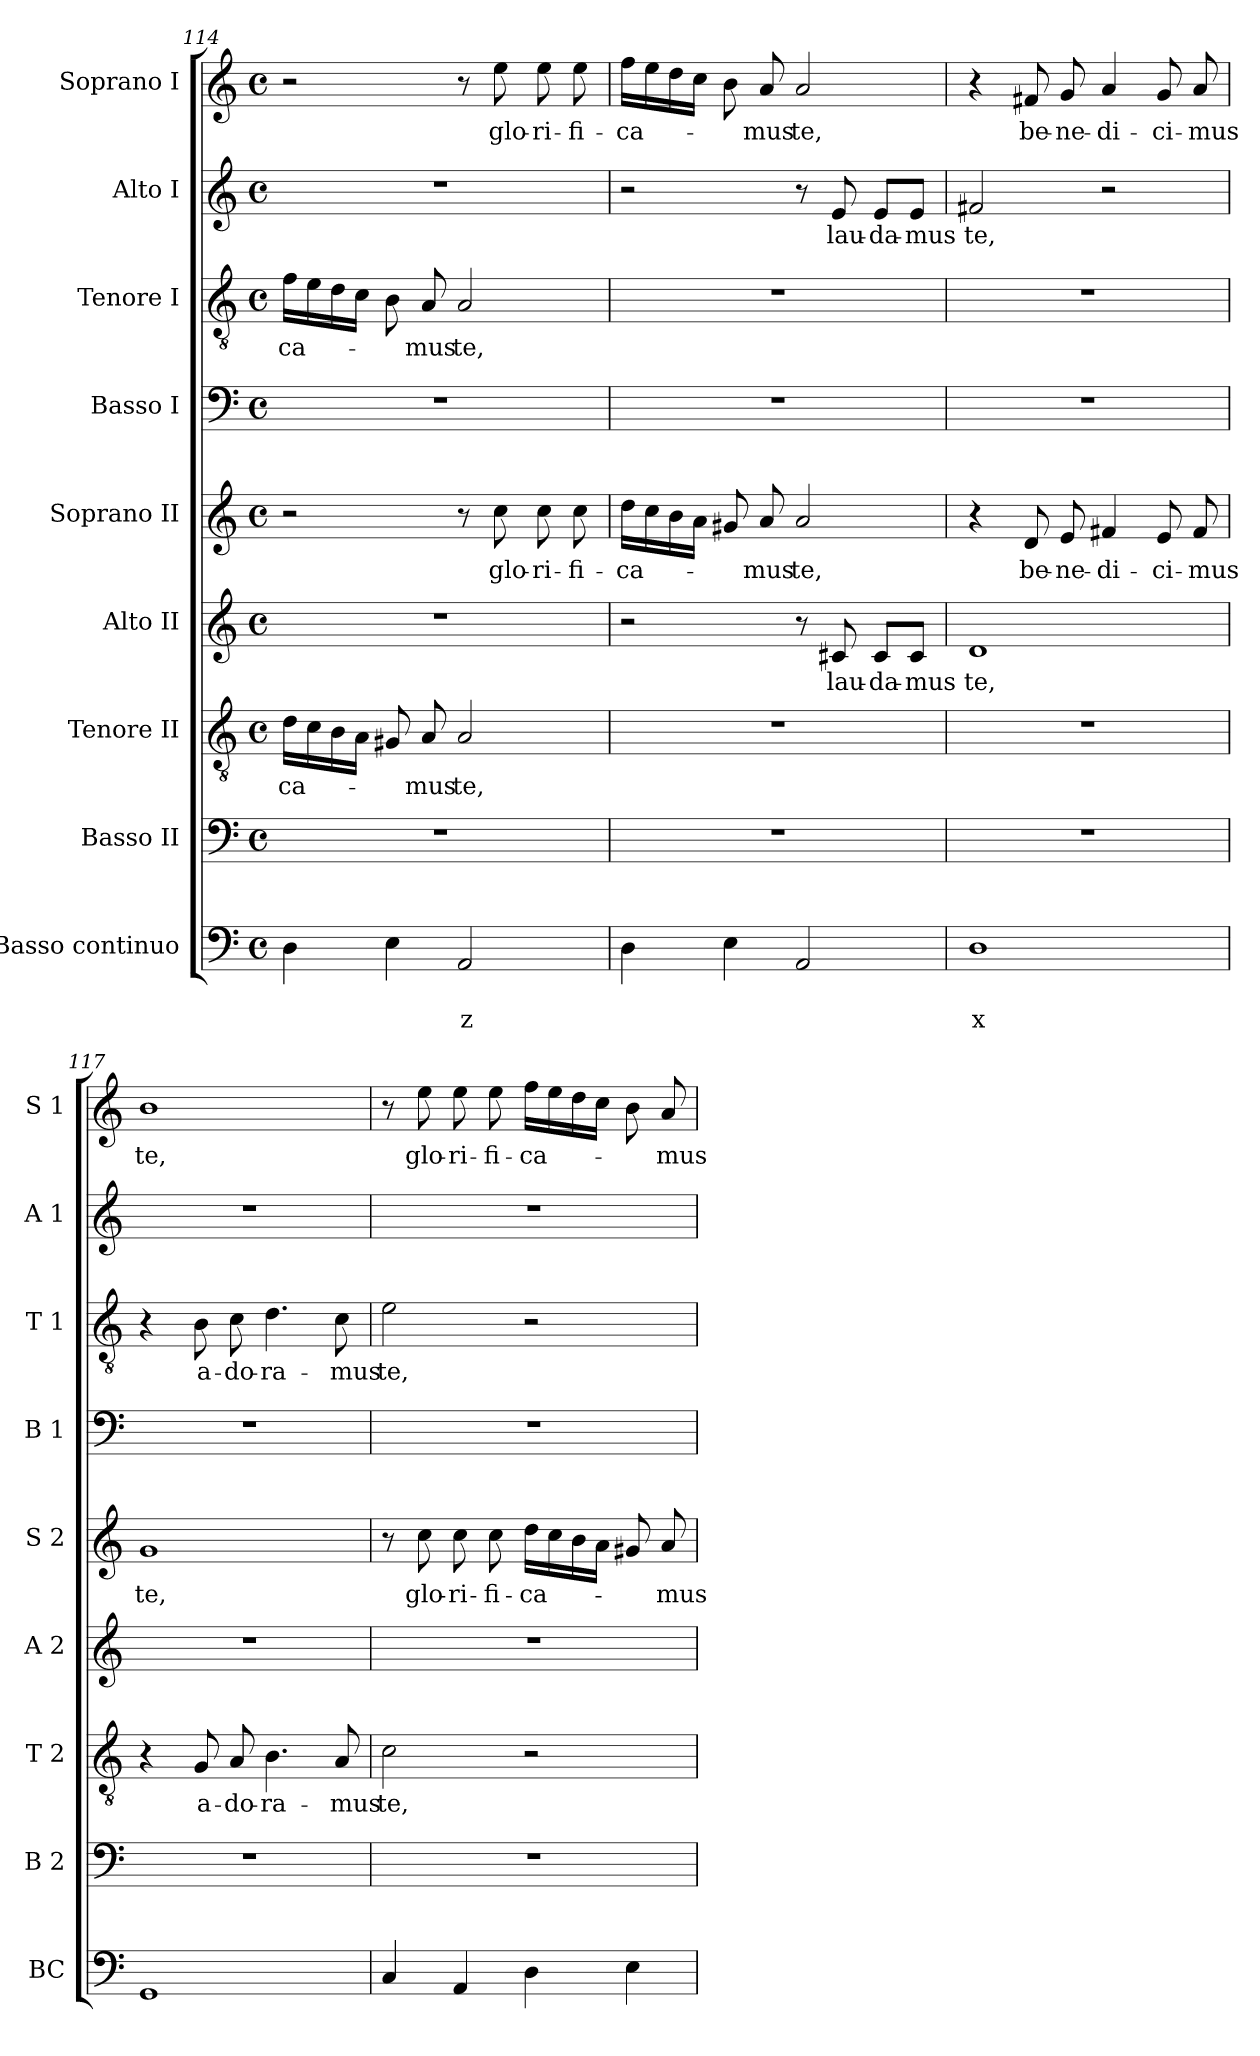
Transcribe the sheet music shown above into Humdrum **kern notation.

**kern	**text	**text	**kern	**kern	**text	**kern	**text	**kern	**text	**kern	**kern	**text	**kern	**text	**kern	**text
*part9	*part9	*part9	*part8	*part7	*part7	*part6	*part6	*part5	*part5	*part4	*part3	*part3	*part2	*part2	*part1	*part1
*staff9	*staff9	*staff9	*staff8	*staff7	*staff7	*staff6	*staff6	*staff5	*staff5	*staff4	*staff3	*staff3	*staff2	*staff2	*staff1	*staff1
*I"Basso continuo	*	*	*I"Basso II	*I"Tenore II	*	*I"Alto II	*	*I"Soprano II	*	*I"Basso I	*I"Tenore I	*	*I"Alto I	*	*I"Soprano I	*
*I'BC	*	*	*I'B 2	*I'T 2	*	*I'A 2	*	*I'S 2	*	*I'B 1	*I'T 1	*	*I'A 1	*	*I'S 1	*
*clefF4	*	*	*clefF4	*clefGv2	*	*clefG2	*	*clefG2	*	*clefF4	*clefGv2	*	*clefG2	*	*clefG2	*
*k[]	*	*	*k[]	*k[]	*	*k[]	*	*k[]	*	*k[]	*k[]	*	*k[]	*	*k[]	*
*C:	*	*	*C:	*C:	*	*C:	*	*C:	*	*C:	*C:	*	*C:	*	*C:	*
*M4/4	*	*	*M4/4	*M4/4	*	*M4/4	*	*M4/4	*	*M4/4	*M4/4	*	*M4/4	*	*M4/4	*
*met(c)	*	*	*met(c)	*met(c)	*	*met(c)	*	*met(c)	*	*met(c)	*met(c)	*	*met(c)	*	*met(c)	*
=114	=114	=114	=114	=114	=114	=114	=114	=114	=114	=114	=114	=114	=114	=114	=114	=114
!	!	!	!	!	!LO:LY:b	!	!	!	!	!	!	!LO:LY:b	!	!	!	!
4D\	.	.	1r	16d\LL	-ca-	1r	.	2r	.	1r	16f\LL	-ca-	1r	.	2r	.
.	.	.	.	16c\	.	.	.	.	.	.	16e\	.	.	.	.	.
.	.	.	.	16B\	.	.	.	.	.	.	16d\	.	.	.	.	.
.	.	.	.	16A\JJ	.	.	.	.	.	.	16c\JJ	.	.	.	.	.
4E\	.	.	.	8G#X/	.	.	.	.	.	.	8B\	.	.	.	.	.
!	!	!	!	!	!LO:LY:b	!	!	!	!	!	!	!LO:LY:b	!	!	!	!
.	.	.	.	8A/	-mus	.	.	.	.	.	8A/	-mus	.	.	.	.
!	!	!LO:LY:b	!	!	!LO:LY:b	!	!	!	!	!	!	!LO:LY:b	!	!	!	!
2AA/	.	z	.	2A/	te,	.	.	8r	.	.	2A/	te,	.	.	8r	.
!	!	!	!	!	!	!	!	!	!LO:LY:b	!	!	!	!	!	!	!LO:LY:b
.	.	.	.	.	.	.	.	8cc\	glo-	.	.	.	.	.	8ee\	glo-
!	!	!	!	!	!	!	!	!	!LO:LY:b	!	!	!	!	!	!	!LO:LY:b
.	.	.	.	.	.	.	.	8cc\	-ri-	.	.	.	.	.	8ee\	-ri-
!	!	!	!	!	!	!	!	!	!LO:LY:b	!	!	!	!	!	!	!LO:LY:b
.	.	.	.	.	.	.	.	8cc\	-fi-	.	.	.	.	.	8ee\	-fi-
=115	=115	=115	=115	=115	=115	=115	=115	=115	=115	=115	=115	=115	=115	=115	=115	=115
!	!	!	!	!	!	!	!	!	!LO:LY:b	!	!	!	!	!	!	!LO:LY:b
4D\	.	.	1r	1r	.	2r	.	16dd\LL	-ca-	1r	1r	.	2r	.	16ff\LL	-ca-
.	.	.	.	.	.	.	.	16cc\	.	.	.	.	.	.	16ee\	.
.	.	.	.	.	.	.	.	16b\	.	.	.	.	.	.	16dd\	.
.	.	.	.	.	.	.	.	16a\JJ	.	.	.	.	.	.	16cc\JJ	.
4E\	.	.	.	.	.	.	.	8g#X/	.	.	.	.	.	.	8b\	.
!	!	!	!	!	!	!	!	!	!LO:LY:b	!	!	!	!	!	!	!LO:LY:b
.	.	.	.	.	.	.	.	8a/	-mus	.	.	.	.	.	8a/	-mus
!	!	!	!	!	!	!	!	!	!LO:LY:b	!	!	!	!	!	!	!LO:LY:b
2AA/	.	.	.	.	.	8r	.	2a/	te,	.	.	.	8r	.	2a/	te,
!	!	!	!	!	!	!	!LO:LY:b	!	!	!	!	!	!	!LO:LY:b	!	!
.	.	.	.	.	.	8c#X/	lau-	.	.	.	.	.	8e/	lau-	.	.
!	!	!	!	!	!	!	!LO:LY:b	!	!	!	!	!	!	!LO:LY:b	!	!
.	.	.	.	.	.	8c#/L	-da-	.	.	.	.	.	8e/L	-da-	.	.
!	!	!	!	!	!	!	!LO:LY:b	!	!	!	!	!	!	!LO:LY:b	!	!
.	.	.	.	.	.	8c#/J	-mus	.	.	.	.	.	8e/J	-mus	.	.
!!LO:PB:g=z
=116	=116	=116	=116	=116	=116	=116	=116	=116	=116	=116	=116	=116	=116	=116	=116	=116
!	!	!LO:LY:b	!	!	!	!	!LO:LY:b	!	!	!	!	!	!	!LO:LY:b	!	!
1D	.	x	1r	1r	.	1d	te,	4r	.	1r	1r	.	2f#X/	te,	4r	.
!	!	!	!	!	!	!	!	!	!LO:LY:b	!	!	!	!	!	!	!LO:LY:b
.	.	.	.	.	.	.	.	8d/	be-	.	.	.	.	.	8f#X/	be-
!	!	!	!	!	!	!	!	!	!LO:LY:b	!	!	!	!	!	!	!LO:LY:b
.	.	.	.	.	.	.	.	8e/	-ne-	.	.	.	.	.	8g/	-ne-
!	!	!	!	!	!	!	!	!	!LO:LY:b	!	!	!	!	!	!	!LO:LY:b
.	.	.	.	.	.	.	.	4f#X/	-di-	.	.	.	2r	.	4a/	-di-
!	!	!	!	!	!	!	!	!	!LO:LY:b	!	!	!	!	!	!	!LO:LY:b
.	.	.	.	.	.	.	.	8e/	-ci-	.	.	.	.	.	8g/	-ci-
!	!	!	!	!	!	!	!	!	!LO:LY:b	!	!	!	!	!	!	!LO:LY:b
.	.	.	.	.	.	.	.	8f#/	-mus	.	.	.	.	.	8a/	-mus
=117	=117	=117	=117	=117	=117	=117	=117	=117	=117	=117	=117	=117	=117	=117	=117	=117
!	!	!	!	!	!	!	!	!	!LO:LY:b	!	!	!	!	!	!	!LO:LY:b
1GG	.	.	1r	4r	.	1r	.	1g	te,	1r	4r	.	1r	.	1b	te,
!	!	!	!	!	!LO:LY:b	!	!	!	!	!	!	!LO:LY:b	!	!	!	!
.	.	.	.	8G/	a-	.	.	.	.	.	8B\	a-	.	.	.	.
!	!	!	!	!	!LO:LY:b	!	!	!	!	!	!	!LO:LY:b	!	!	!	!
.	.	.	.	8A/	-do-	.	.	.	.	.	8c\	-do-	.	.	.	.
!	!	!	!	!	!LO:LY:b	!	!	!	!	!	!	!LO:LY:b	!	!	!	!
.	.	.	.	4.B\	-ra-	.	.	.	.	.	4.d\	-ra-	.	.	.	.
!	!	!	!	!	!LO:LY:b	!	!	!	!	!	!	!LO:LY:b	!	!	!	!
.	.	.	.	8A/	-mus	.	.	.	.	.	8c\	-mus	.	.	.	.
=118	=118	=118	=118	=118	=118	=118	=118	=118	=118	=118	=118	=118	=118	=118	=118	=118
!	!	!	!	!	!LO:LY:b	!	!	!	!	!	!	!LO:LY:b	!	!	!	!
4C/	.	.	1r	2c\	te,	1r	.	8r	.	1r	2e\	te,	1r	.	8r	.
!	!	!	!	!	!	!	!	!	!LO:LY:b	!	!	!	!	!	!	!LO:LY:b
.	.	.	.	.	.	.	.	8cc\	glo-	.	.	.	.	.	8ee\	glo-
!	!	!	!	!	!	!	!	!	!LO:LY:b	!	!	!	!	!	!	!LO:LY:b
4AA/	.	.	.	.	.	.	.	8cc\	-ri-	.	.	.	.	.	8ee\	-ri-
!	!	!	!	!	!	!	!	!	!LO:LY:b	!	!	!	!	!	!	!LO:LY:b
.	.	.	.	.	.	.	.	8cc\	-fi-	.	.	.	.	.	8ee\	-fi-
!	!	!	!	!	!	!	!	!	!LO:LY:b	!	!	!	!	!	!	!LO:LY:b
4D\	.	.	.	2r	.	.	.	16dd\LL	-ca-	.	2r	.	.	.	16ff\LL	-ca-
.	.	.	.	.	.	.	.	16cc\	.	.	.	.	.	.	16ee\	.
.	.	.	.	.	.	.	.	16b\	.	.	.	.	.	.	16dd\	.
.	.	.	.	.	.	.	.	16a\JJ	.	.	.	.	.	.	16cc\JJ	.
4E\	.	.	.	.	.	.	.	8g#X/	.	.	.	.	.	.	8b\	.
!	!	!	!	!	!	!	!	!	!LO:LY:b	!	!	!	!	!	!	!LO:LY:b
.	.	.	.	.	.	.	.	8a/	-mus	.	.	.	.	.	8a/	-mus
=	=	=	=	=	=	=	=	=	=	=	=	=	=	=	=	=
*-	*-	*-	*-	*-	*-	*-	*-	*-	*-	*-	*-	*-	*-	*-	*-	*-
